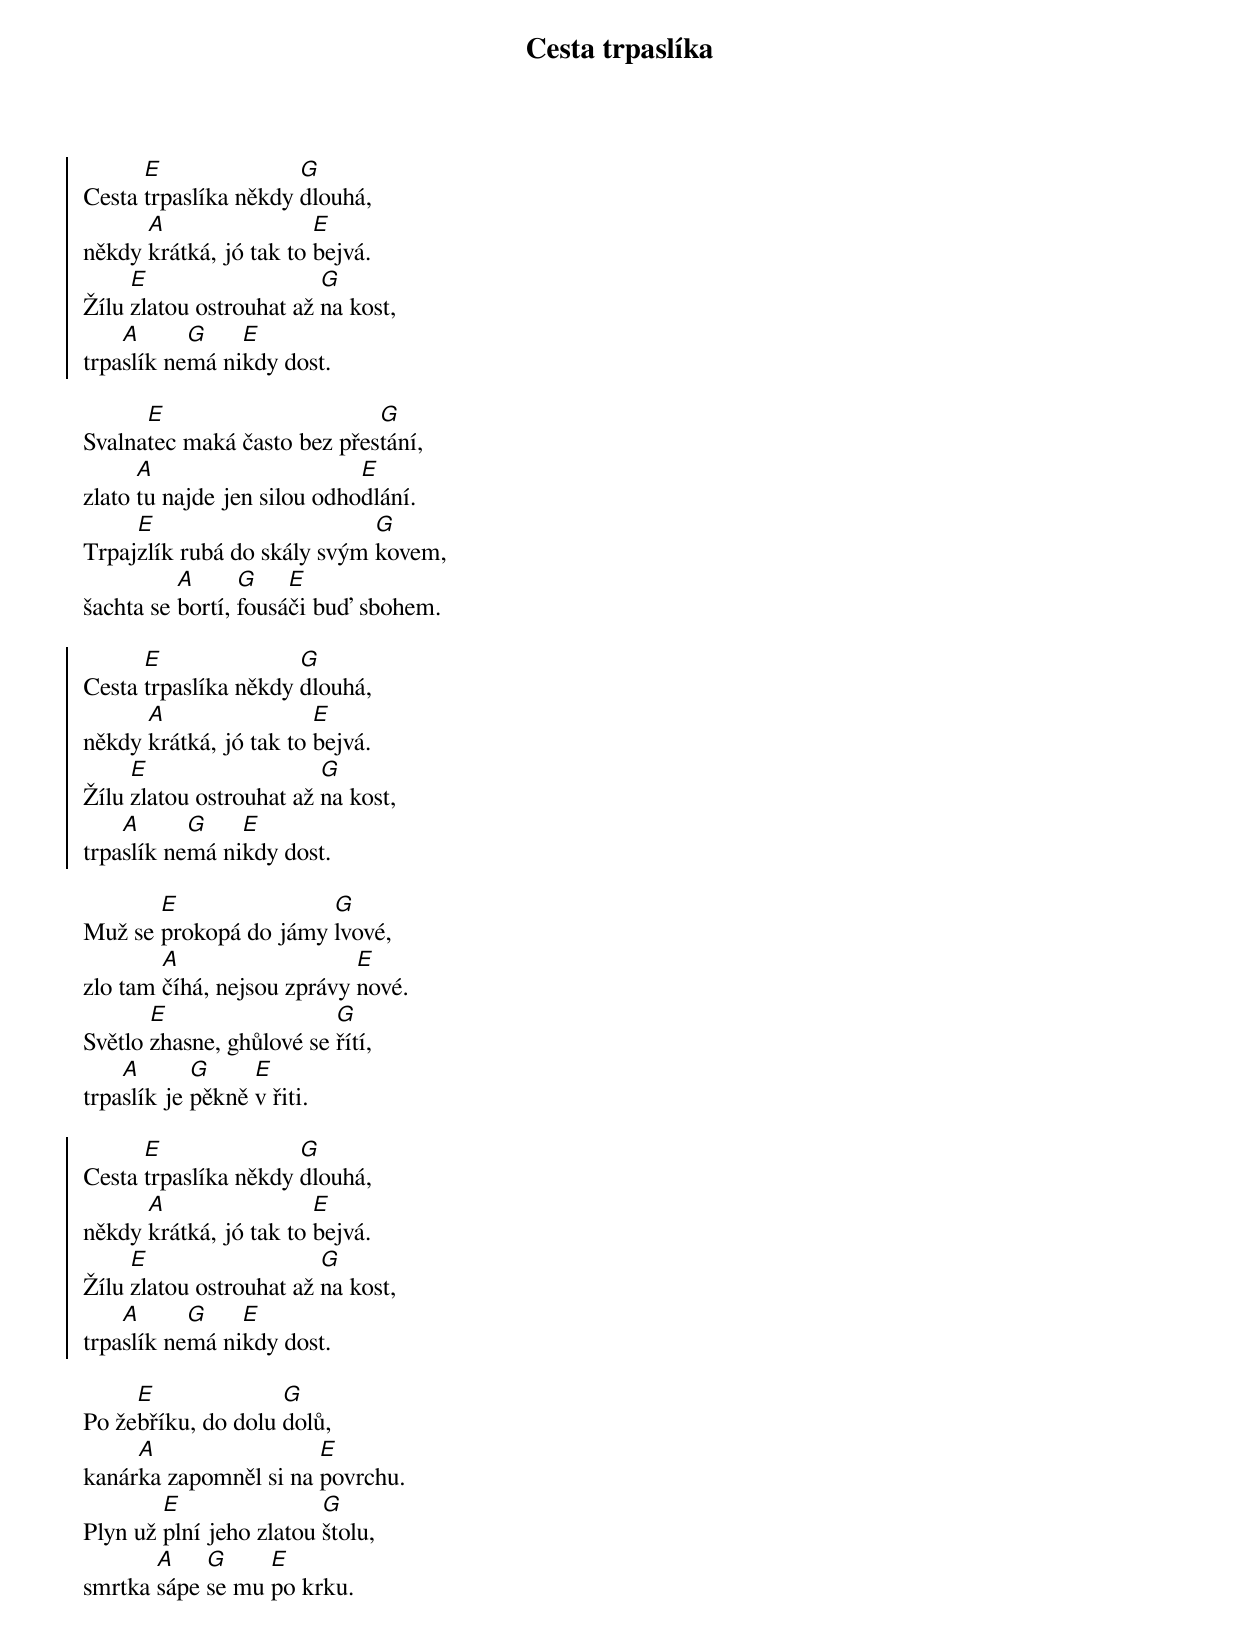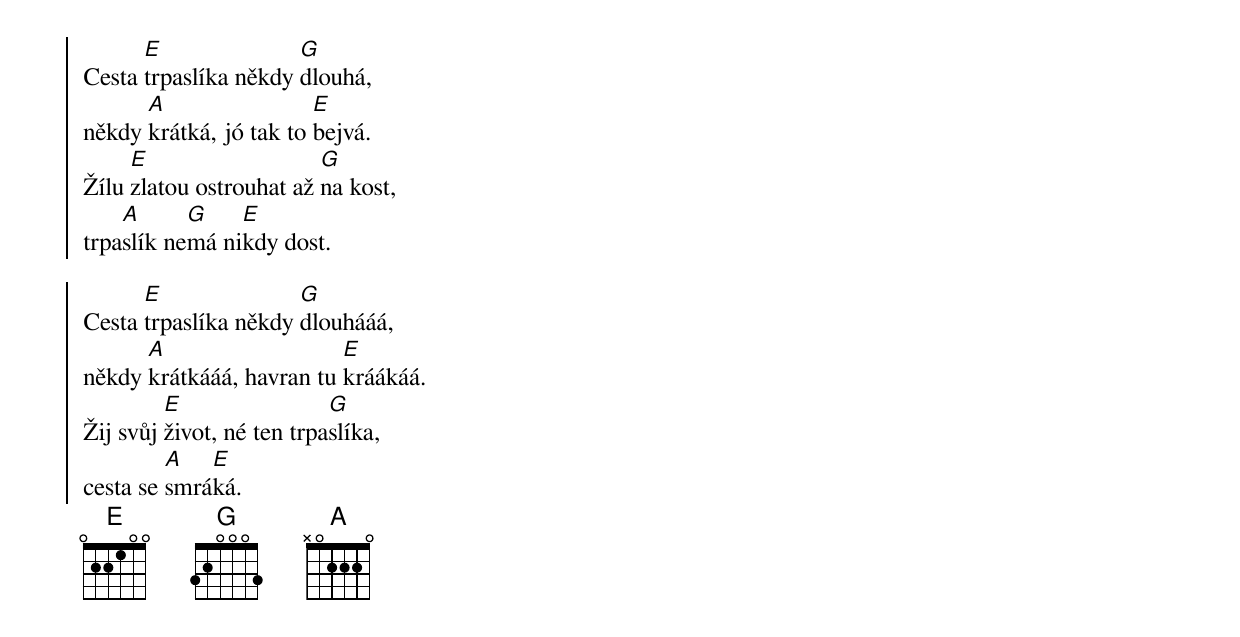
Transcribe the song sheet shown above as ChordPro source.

{title: Cesta trpaslíka}
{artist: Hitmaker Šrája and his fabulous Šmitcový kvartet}
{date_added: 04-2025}
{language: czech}
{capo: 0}
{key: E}
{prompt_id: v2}

{start_of_chorus}
Cesta [E]trpaslíka někdy [G]dlouhá,
někdy [A]krátká, jó tak to [E]bejvá.
Žílu [E]zlatou ostrouhat až [G]na kost,
trpa[A]slík ne[G]má ni[E]kdy dost.
{end_of_chorus}

{start_of_verse}
Svalna[E]tec maká často bez přes[G]tání,
zlato [A]tu najde jen silou odho[E]dlání.
Trpaj[E]zlík rubá do skály svým [G]kovem,
šachta se [A]bortí, [G]fousá[E]či buď sbohem.
{end_of_verse}

{start_of_chorus}
Cesta [E]trpaslíka někdy [G]dlouhá,
někdy [A]krátká, jó tak to [E]bejvá.
Žílu [E]zlatou ostrouhat až [G]na kost,
trpa[A]slík ne[G]má ni[E]kdy dost.
{end_of_chorus}

{start_of_verse}
Muž se [E]prokopá do jámy [G]lvové,
zlo tam [A]číhá, nejsou zprávy [E]nové.
Světlo [E]zhasne, ghůlové se [G]řítí,
trpa[A]slík je [G]pěkně [E]v řiti.

{start_of_chorus}
Cesta [E]trpaslíka někdy [G]dlouhá,
někdy [A]krátká, jó tak to [E]bejvá.
Žílu [E]zlatou ostrouhat až [G]na kost,
trpa[A]slík ne[G]má ni[E]kdy dost.
{end_of_chorus}

{start_of_verse}
Po že[E]bříku, do dolu [G]dolů,
kanár[A]ka zapomněl si na [E]povrchu.
Plyn už [E]plní jeho zlatou [G]štolu,
smrtka [A]sápe [G]se mu [E]po krku.
{end_of_verse}

{start_of_chorus}
Cesta [E]trpaslíka někdy [G]dlouhá,
někdy [A]krátká, jó tak to [E]bejvá.
Žílu [E]zlatou ostrouhat až [G]na kost,
trpa[A]slík ne[G]má ni[E]kdy dost.
{end_of_chorus}

{start_of_chorus}
Cesta [E]trpaslíka někdy [G]dlouhááá,
někdy [A]krátkááá, havran tu [E]kráákáá.
Žij svůj [E]život, né ten trpa[G]slíka,
cesta se [A]smrá[E]ká.
